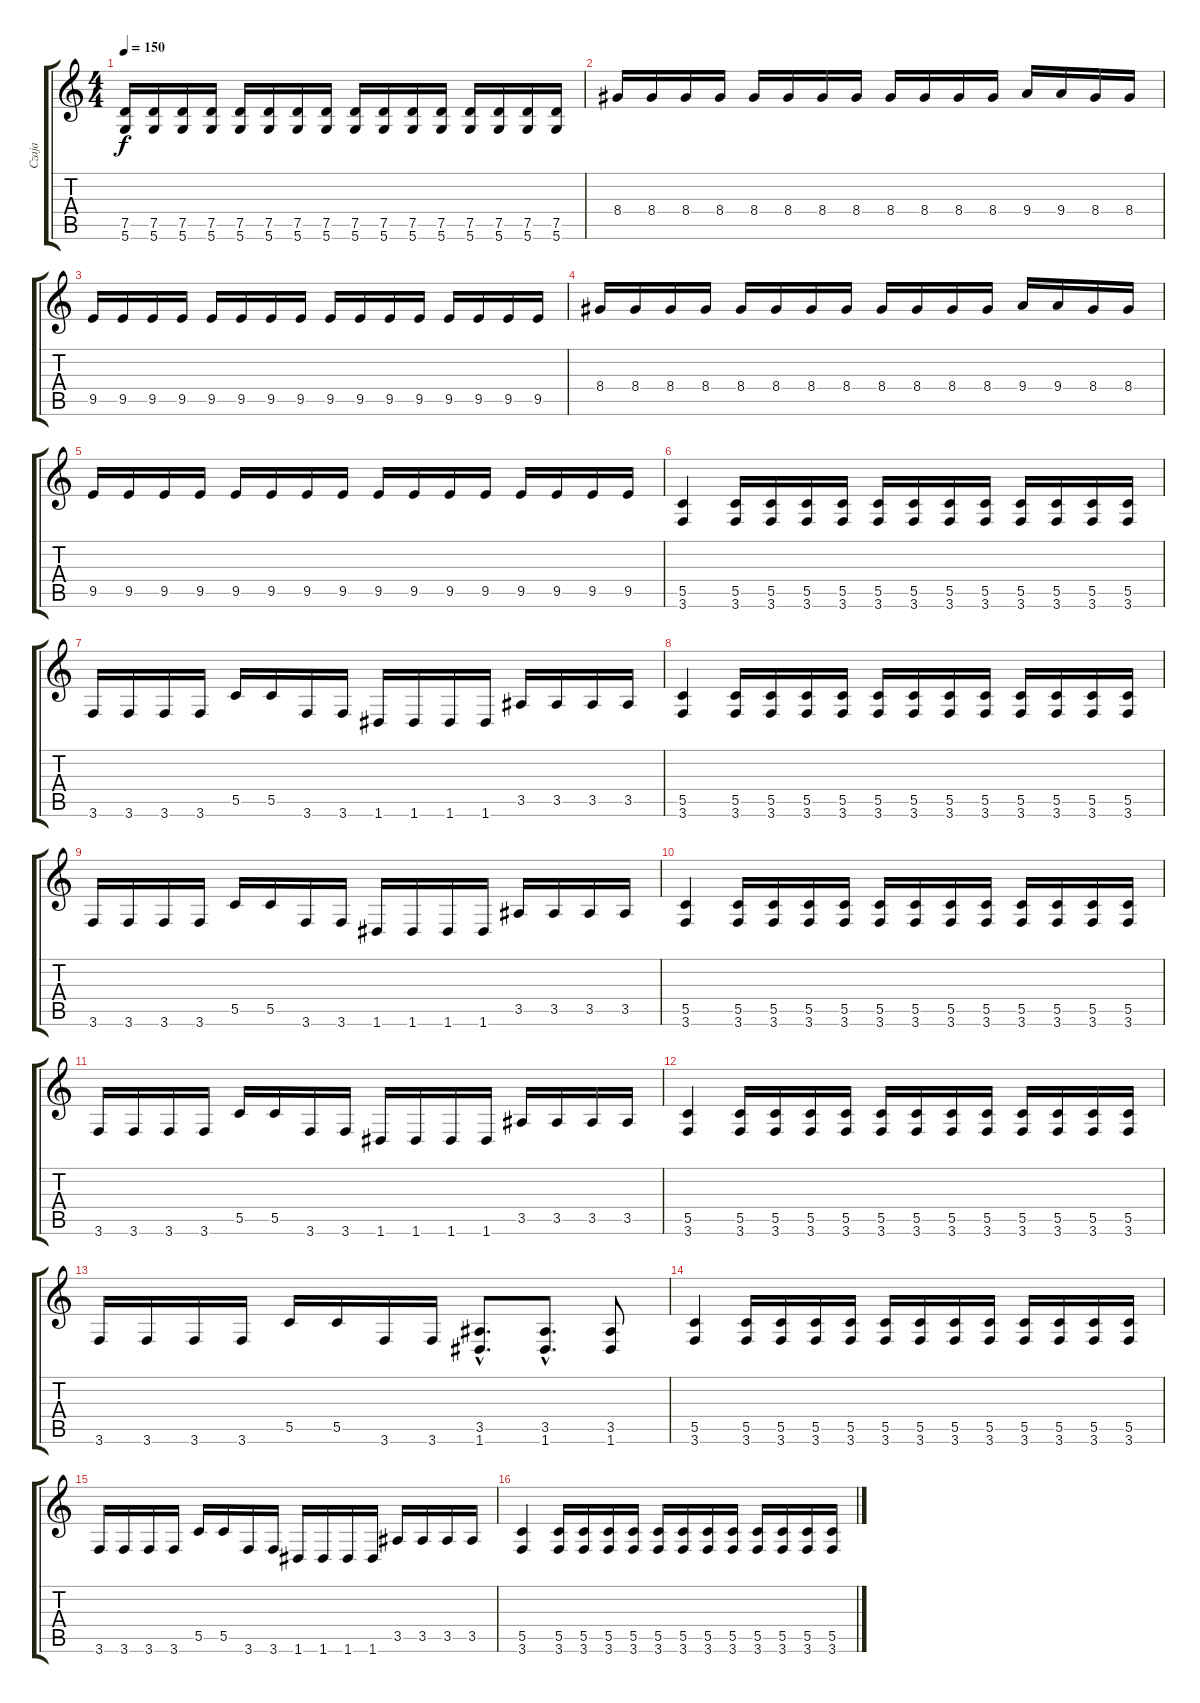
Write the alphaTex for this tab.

\track ("Czaja" "Czaja") {instrument distortionguitar}
\staff {score tabs}
\tuning (D4 A3 F3 C3 G2 D2) {hide}
\ts (4 4)
\tempo 150
\clef g2
\ks c
(7.5 5.6).16{dy f} (7.5 5.6).16 (7.5 5.6).16 (7.5 5.6).16 (7.5 5.6).16 (7.5 5.6).16 (7.5 5.6).16 (7.5 5.6).16 (7.5 5.6).16 (7.5 5.6).16 (7.5 5.6).16 (7.5 5.6).16 (7.5 5.6).16 (7.5 5.6).16 (7.5 5.6).16 (7.5 5.6).16 |
8.4.16 8.4.16 8.4.16 8.4.16 8.4.16 8.4.16 8.4.16 8.4.16 8.4.16 8.4.16 8.4.16 8.4.16 9.4.16 9.4.16 8.4.16 8.4.16 |
9.5.16 9.5.16 9.5.16 9.5.16 9.5.16 9.5.16 9.5.16 9.5.16 9.5.16 9.5.16 9.5.16 9.5.16 9.5.16 9.5.16 9.5.16 9.5.16 |
8.4.16 8.4.16 8.4.16 8.4.16 8.4.16 8.4.16 8.4.16 8.4.16 8.4.16 8.4.16 8.4.16 8.4.16 9.4.16 9.4.16 8.4.16 8.4.16 |
9.5.16 9.5.16 9.5.16 9.5.16 9.5.16 9.5.16 9.5.16 9.5.16 9.5.16 9.5.16 9.5.16 9.5.16 9.5.16 9.5.16 9.5.16 9.5.16 |
(5.5 3.6).4 (5.5 3.6).16 (5.5 3.6).16 (5.5 3.6).16 (5.5 3.6).16 (5.5 3.6).16 (5.5 3.6).16 (5.5 3.6).16 (5.5 3.6).16 (5.5 3.6).16 (5.5 3.6).16 (5.5 3.6).16 (5.5 3.6).16 |
3.6.16 3.6.16 3.6.16 3.6.16 5.5.16 5.5.16 3.6.16 3.6.16 1.6.16 1.6.16 1.6.16 1.6.16 3.5.16 3.5.16 3.5.16 3.5.16 |
(5.5 3.6).4 (5.5 3.6).16 (5.5 3.6).16 (5.5 3.6).16 (5.5 3.6).16 (5.5 3.6).16 (5.5 3.6).16 (5.5 3.6).16 (5.5 3.6).16 (5.5 3.6).16 (5.5 3.6).16 (5.5 3.6).16 (5.5 3.6).16 |
3.6.16 3.6.16 3.6.16 3.6.16 5.5.16 5.5.16 3.6.16 3.6.16 1.6.16 1.6.16 1.6.16 1.6.16 3.5.16 3.5.16 3.5.16 3.5.16 |
(5.5 3.6).4 (5.5 3.6).16 (5.5 3.6).16 (5.5 3.6).16 (5.5 3.6).16 (5.5 3.6).16 (5.5 3.6).16 (5.5 3.6).16 (5.5 3.6).16 (5.5 3.6).16 (5.5 3.6).16 (5.5 3.6).16 (5.5 3.6).16 |
3.6.16 3.6.16 3.6.16 3.6.16 5.5.16 5.5.16 3.6.16 3.6.16 1.6.16 1.6.16 1.6.16 1.6.16 3.5.16 3.5.16 3.5.16 3.5.16 |
(5.5 3.6).4 (5.5 3.6).16 (5.5 3.6).16 (5.5 3.6).16 (5.5 3.6).16 (5.5 3.6).16 (5.5 3.6).16 (5.5 3.6).16 (5.5 3.6).16 (5.5 3.6).16 (5.5 3.6).16 (5.5 3.6).16 (5.5 3.6).16 |
3.6.16 3.6.16 3.6.16 3.6.16 5.5.16 5.5.16 3.6.16 3.6.16 (3.5{hac} 1.6{hac}).8{d} (3.5{hac} 1.6{hac}).8{d} (3.5 1.6).8 |
(5.5 3.6).4 (5.5 3.6).16 (5.5 3.6).16 (5.5 3.6).16 (5.5 3.6).16 (5.5 3.6).16 (5.5 3.6).16 (5.5 3.6).16 (5.5 3.6).16 (5.5 3.6).16 (5.5 3.6).16 (5.5 3.6).16 (5.5 3.6).16 |
3.6.16 3.6.16 3.6.16 3.6.16 5.5.16 5.5.16 3.6.16 3.6.16 1.6.16 1.6.16 1.6.16 1.6.16 3.5.16 3.5.16 3.5.16 3.5.16 |
(5.5 3.6).4 (5.5 3.6).16 (5.5 3.6).16 (5.5 3.6).16 (5.5 3.6).16 (5.5 3.6).16 (5.5 3.6).16 (5.5 3.6).16 (5.5 3.6).16 (5.5 3.6).16 (5.5 3.6).16 (5.5 3.6).16 (5.5 3.6).16
